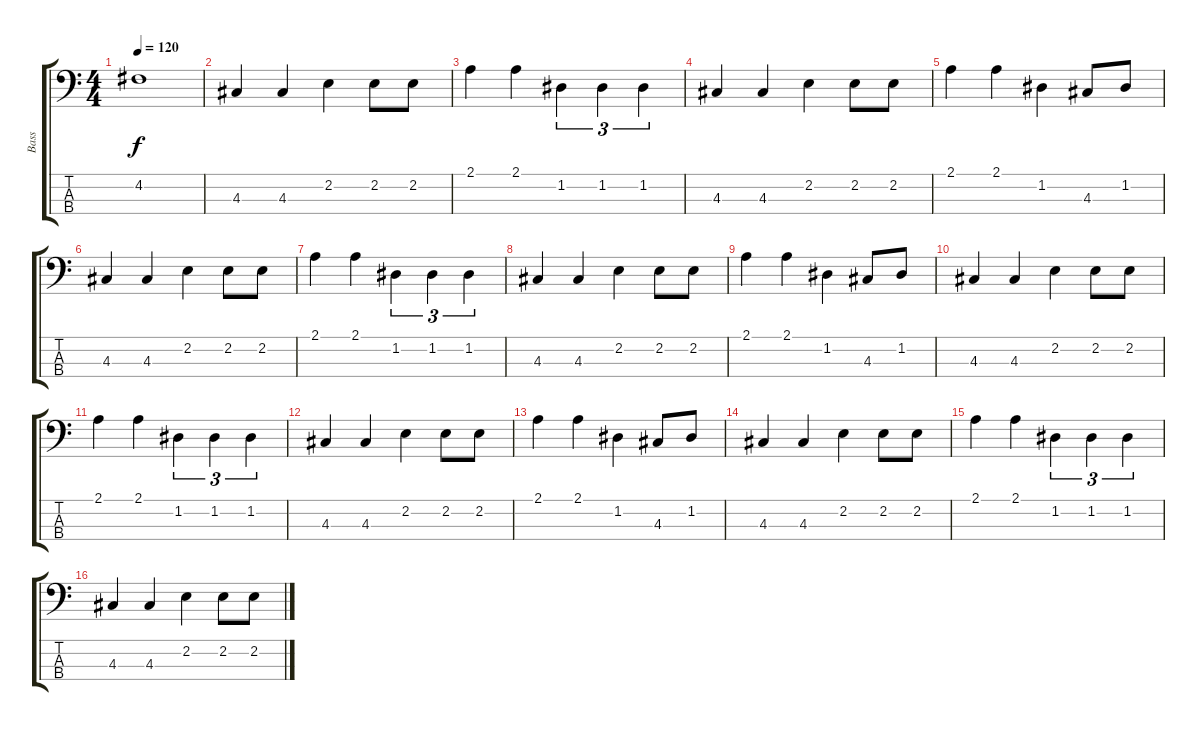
\track ("Bass" "Bass") {instrument electricbasspick}
\staff {score tabs}
\tuning (G2 D2 A1 E1) {hide}
\ts (4 4)
\tempo 120
\clef f4
\ks c
4.2{t}.1{dy f} |
4.3.4 4.3.4 2.2.4 2.2.8 2.2.8 |
2.1.4 2.1.4 1.2.4{tu (3 2)} 1.2.4{tu (3 2)} 1.2.4{tu (3 2)} |
4.3.4 4.3.4 2.2.4 2.2.8 2.2.8 |
2.1.4 2.1.4 1.2.4 4.3.8 1.2.8 |
4.3.4 4.3.4 2.2.4 2.2.8 2.2.8 |
2.1.4 2.1.4 1.2.4{tu (3 2)} 1.2.4{tu (3 2)} 1.2.4{tu (3 2)} |
4.3.4 4.3.4 2.2.4 2.2.8 2.2.8 |
2.1.4 2.1.4 1.2.4 4.3.8 1.2.8 |
4.3.4 4.3.4 2.2.4 2.2.8 2.2.8 |
2.1.4 2.1.4 1.2.4{tu (3 2)} 1.2.4{tu (3 2)} 1.2.4{tu (3 2)} |
4.3.4 4.3.4 2.2.4 2.2.8 2.2.8 |
2.1.4 2.1.4 1.2.4 4.3.8 1.2.8 |
4.3.4 4.3.4 2.2.4 2.2.8 2.2.8 |
2.1.4 2.1.4 1.2.4{tu (3 2)} 1.2.4{tu (3 2)} 1.2.4{tu (3 2)} |
4.3.4 4.3.4 2.2.4 2.2.8 2.2.8
